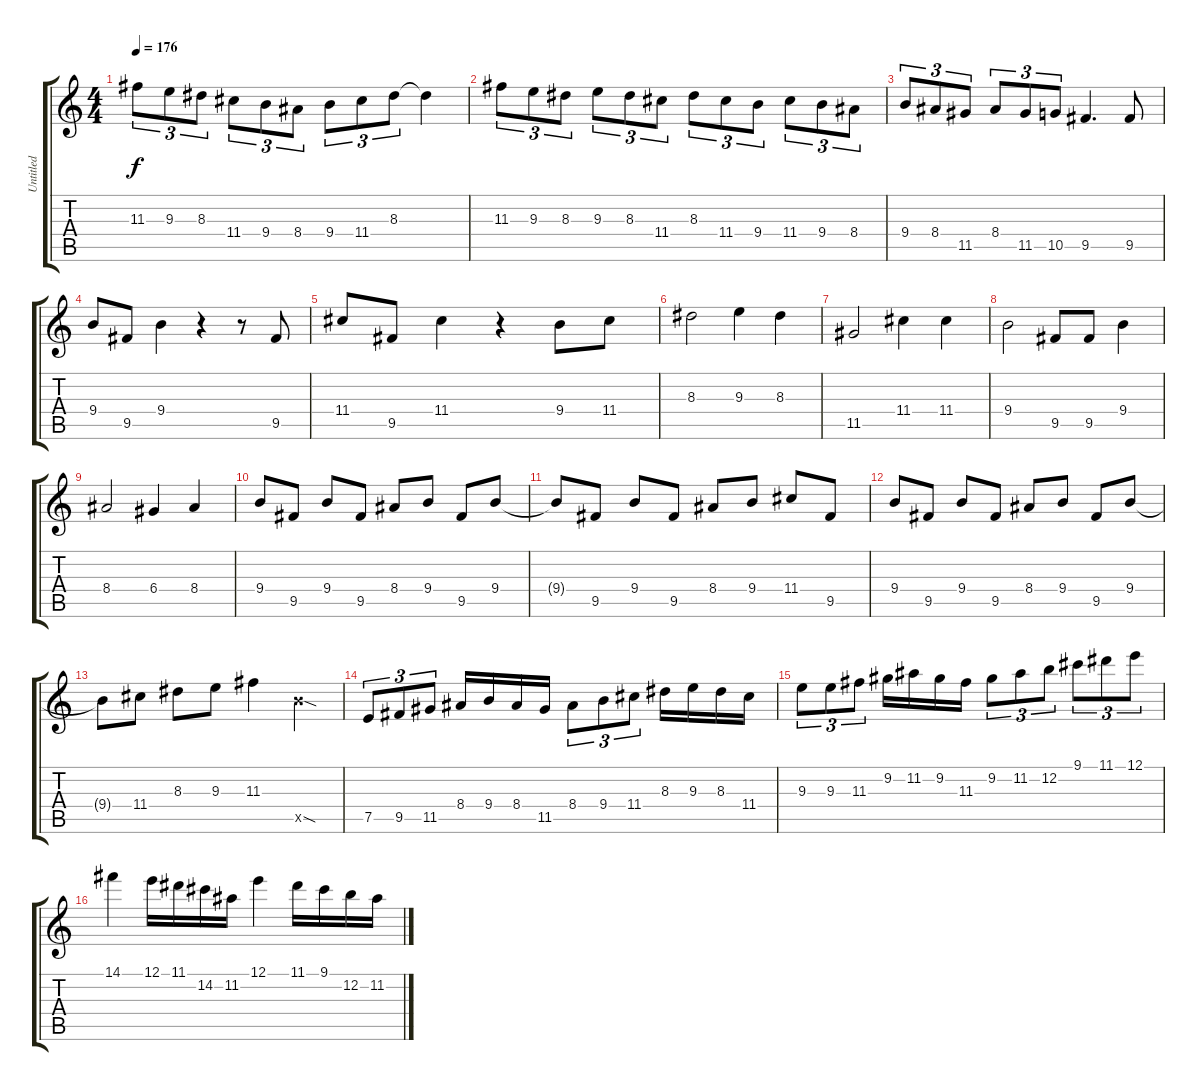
\track ("Untitled" "Untitled") {instrument distortionguitar}
\staff {score tabs}
\tuning (E4 B3 G3 D3 A2 E2) {hide}
\ts (4 4)
\tempo 176
\clef g2
\ks c
11.3.8{tu (3 2) dy f} 9.3.8{tu (3 2)} 8.3.8{tu (3 2)} 11.4.8{tu (3 2)} 9.4.8{tu (3 2)} 8.4.8{tu (3 2)} 9.4.8{tu (3 2)} 11.4.8{tu (3 2)} 8.3.8{tu (3 2)} 8.3{t}.4 |
11.3.8{tu (3 2)} 9.3.8{tu (3 2)} 8.3.8{tu (3 2)} 9.3.8{tu (3 2)} 8.3.8{tu (3 2)} 11.4.8{tu (3 2)} 8.3.8{tu (3 2)} 11.4.8{tu (3 2)} 9.4.8{tu (3 2)} 11.4.8{tu (3 2)} 9.4.8{tu (3 2)} 8.4.8{tu (3 2)} |
9.4.8{tu (3 2)} 8.4.8{tu (3 2)} 11.5.8{tu (3 2)} 8.4.8{tu (3 2)} 11.5.8{tu (3 2)} 10.5.8{tu (3 2)} 9.5.4{d} 9.5.8 |
9.4.8 9.5.8 9.4.4 r.4 r.8 9.5.8 |
11.4.8 9.5.8 11.4.4 r.4 9.4.8 11.4.8 |
8.3.2 9.3.4 8.3.4 |
11.5.2 11.4.4 11.4.4 |
9.4.2 9.5.8 9.5.8 9.4.4 |
8.4.2 6.4.4 8.4.4 |
9.4.8 9.5.8 9.4.8 9.5.8 8.4.8 9.4.8 9.5.8 9.4.8 |
9.4{t}.8 9.5.8 9.4.8 9.5.8 8.4.8 9.4.8 11.4.8 9.5.8 |
9.4.8 9.5.8 9.4.8 9.5.8 8.4.8 9.4.8 9.5.8 9.4.8 |
9.4{t}.8 11.4.8 8.3.8 9.3.8 11.3.4 14.5{sod x}.4 |
7.5.8{tu (3 2)} 9.5.8{tu (3 2)} 11.5.8{tu (3 2)} 8.4.16 9.4.16 8.4.16 11.5.16 8.4.8{tu (3 2)} 9.4.8{tu (3 2)} 11.4.8{tu (3 2)} 8.3.16 9.3.16 8.3.16 11.4.16 |
9.3.8{tu (3 2)} 9.3.8{tu (3 2)} 11.3.8{tu (3 2)} 9.2.16 11.2.16 9.2.16 11.3.16 9.2.8{tu (3 2)} 11.2.8{tu (3 2)} 12.2.8{tu (3 2)} 9.1.8{tu (3 2)} 11.1.8{tu (3 2)} 12.1.8{tu (3 2)} |
14.1.4 12.1.16 11.1.16 14.2.16 11.2.16 12.1.4 11.1.16 9.1.16 12.2.16 11.2.16
